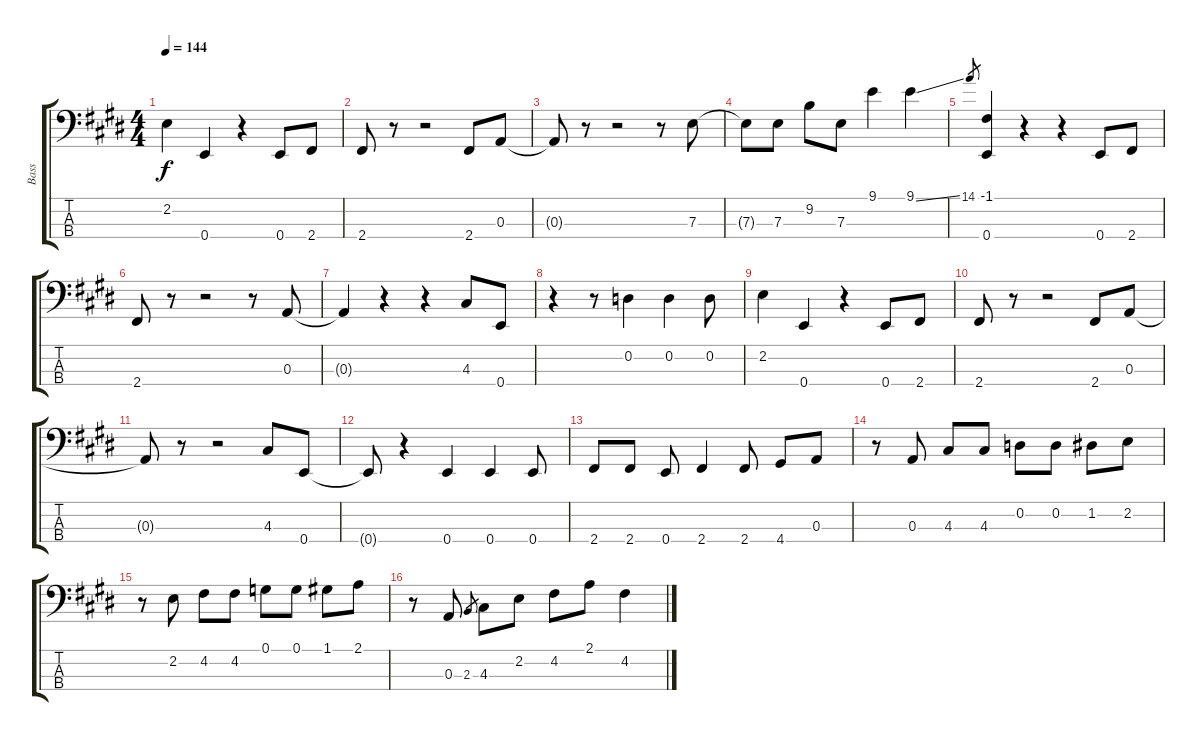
\track ("Bass" "Bass") {instrument electricbasspick}
\staff {score tabs}
\tuning (G2 D2 A1 E1) {hide}
\ts (4 4)
\tempo 144
\clef f4
\ks c#minor
2.2.4{dy f} 0.4.4 r.4 0.4.8 2.4.8 |
\ks e
2.4.8 r.8 r.2 2.4.8 0.3.8 |
\ks c#minor
0.3{t}.8 r.8 r.2 r.8 7.3.8 |
7.3{t}.8 7.3.8 9.2.8 7.3.8 9.1.4 9.1{ss}.4 |
14.1.8{gr} (-1.1 0.4).4 r.4 r.4 0.4.8 2.4.8 |
\ks e
2.4.8 r.8 r.2 r.8 0.3.8 |
\ks c#minor
0.3{t}.4 r.4 r.4 4.3.8 0.4.8 |
r.4 r.8 0.2.4 0.2.4 0.2.8 |
2.2.4 0.4.4 r.4 0.4.8 2.4.8 |
\ks e
2.4.8 r.8 r.2 2.4.8 0.3.8 |
\ks c#minor
0.3{t}.8 r.8 r.2 4.3.8 0.4.8 |
\ks e
0.4{t}.8 r.4 0.4.4 0.4.4 0.4.8 |
\ks c#minor
2.4.8 2.4.8 0.4.8 2.4.4 2.4.8 4.4.8 0.3.8 |
\ks e
r.8 0.3.8 4.3.8 4.3.8 0.2.8 0.2.8 1.2.8 2.2.8 |
\ks c#minor
r.8 2.2.8 4.2.8 4.2.8 0.1.8 0.1.8 1.1.8 2.1.8 |
r.8 0.3.8 2.3.8{gr} 4.3.8 2.2.8 4.2.8 2.1.8 4.2.4
